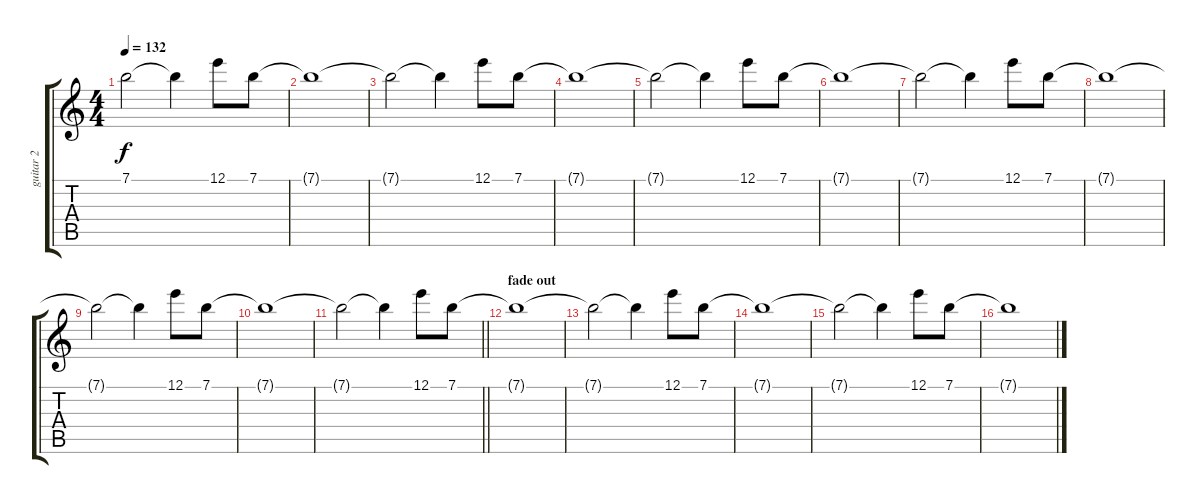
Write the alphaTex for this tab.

\track ("guitar 2" "guitar 2") {instrument electricguitarjazz}
\staff {score tabs}
\tuning (E4 B3 G3 D3 A2 E2) {hide}
\ts (4 4)
\tempo 132
\clef g2
\ks c
7.1{t}.2{dy f} 7.1{t}.4 12.1.8 7.1.8 |
7.1{t}.1 |
7.1{t}.2 7.1{t}.4 12.1.8 7.1.8 |
7.1{t}.1 |
7.1{t}.2 7.1{t}.4 12.1.8 7.1.8 |
7.1{t}.1 |
7.1{t}.2 7.1{t}.4 12.1.8 7.1.8 |
7.1{t}.1 |
7.1{t}.2 7.1{t}.4 12.1.8 7.1.8 |
7.1{t}.1 |
\barLineRight lightlight
7.1{t}.2 7.1{t}.4 12.1.8 7.1.8 |
\section ("" "fade out")
7.1{t}.1 |
7.1{t}.2 7.1{t}.4 12.1.8 7.1.8 |
7.1{t}.1 |
7.1{t}.2 7.1{t}.4 12.1.8 7.1.8 |
7.1{t}.1
